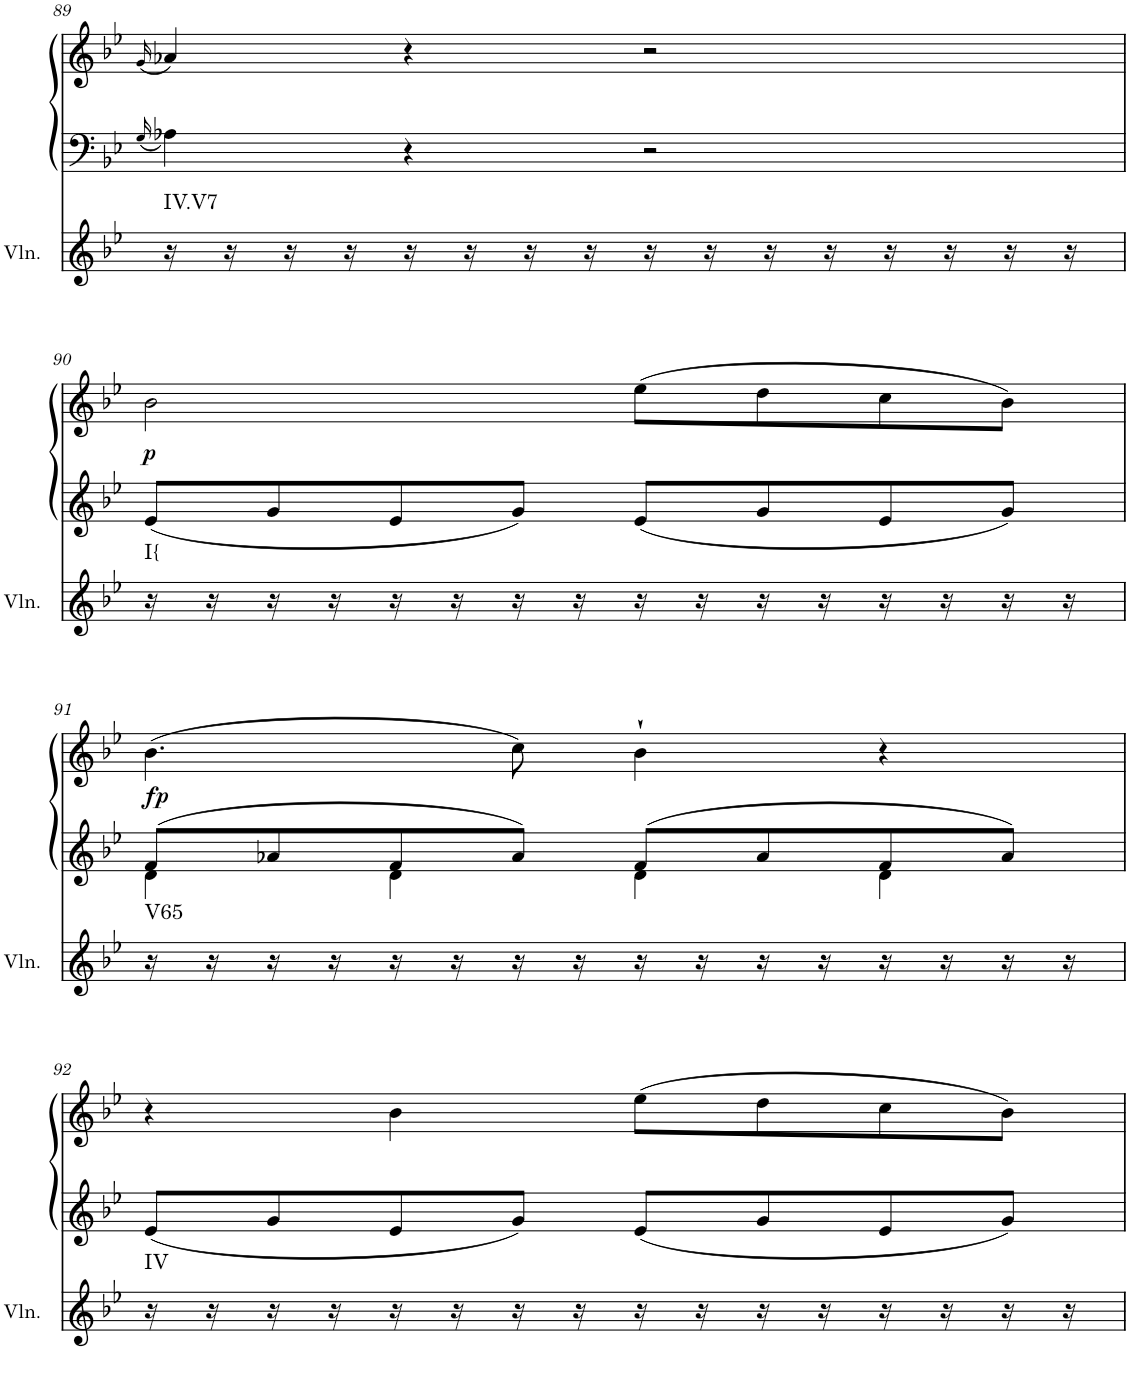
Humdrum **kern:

**kern	**harte	**kern	**kern	**dynam
*part2	*part2	*part1	*part1	*part1
*staff3	*	*staff2	*staff1	*staff1/2
*I"Violin	*	*I"Klavier linke Hand	*	*
*I'Vln.	*	*	*	*
!!LO:PB:g=z
*clefG2	*	*clefF4	*clefG2	*
*k[b-e-]	*	*k[b-e-]	*k[b-e-]	*
*M2/2	*	*M2/2	*M2/2	*
*met(c|)	*	*met(c|)	*met(c|)	*
=89	=89	=89	=89	=89
.	.	16qG/	(16qg/	.
!	!LO:H:kt=IV.V7	!	!	!
16r	N	4A-X\	4a-X/)	.
16r	.	.	.	.
16r	.	.	.	.
16r	.	.	.	.
16r	.	4r	4r	.
16r	.	.	.	.
16r	.	.	.	.
16r	.	.	.	.
16r	.	2r	2r	.
16r	.	.	.	.
16r	.	.	.	.
16r	.	.	.	.
16r	.	.	.	.
16r	.	.	.	.
16r	.	.	.	.
16r	.	.	.	.
!!LO:LB:g=z
=90	=90	=90	=90	=90
!	!LO:H:kt=I{	!	!	!LO:DY:b
16r	N	8e-/L	2b-\	p
16r	.	.	.	.
16r	.	8g/	.	.
16r	.	.	.	.
16r	.	8e-/	.	.
16r	.	.	.	.
16r	.	8g/J	.	.
16r	.	.	.	.
16r	.	8e-/L	(8ee-\L	.
16r	.	.	.	.
16r	.	8g/	8dd\	.
16r	.	.	.	.
16r	.	8e-/	8cc\	.
16r	.	.	.	.
16r	.	8g/J	8b-\J)	.
16r	.	.	.	.
!!LO:LB:g=z
=91	=91	=91	=91	=91
*	*	*^	*	*
!	!LO:H:kt=V65	!	!	!	!LO:DY:b
16r	N	8f/L	4d\	(4.b-\	fp
16r	.	.	.	.	.
16r	.	8a-X/	.	.	.
16r	.	.	.	.	.
16r	.	8f/	4d\	.	.
16r	.	.	.	.	.
16r	.	8a-/J	.	8cc\)	.
16r	.	.	.	.	.
16r	.	8f/L	4d\	4b-`\	.
16r	.	.	.	.	.
16r	.	8a-/	.	.	.
16r	.	.	.	.	.
16r	.	8f/	4d\	4r	.
16r	.	.	.	.	.
16r	.	8a-/J	.	.	.
16r	.	.	.	.	.
*	*	*v	*v	*	*
!!LO:LB:g=z
=92	=92	=92	=92	=92
!	!LO:H:kt=IV	!	!	!
16r	N	8e-/L	4r	.
16r	.	.	.	.
16r	.	8g/	.	.
16r	.	.	.	.
16r	.	8e-/	4b-\	.
16r	.	.	.	.
16r	.	8g/J	.	.
16r	.	.	.	.
16r	.	8e-/L	(8ee-\L	.
16r	.	.	.	.
16r	.	8g/	8dd\	.
16r	.	.	.	.
16r	.	8e-/	8cc\	.
16r	.	.	.	.
16r	.	8g/J	8b-\J)	.
16r	.	.	.	.
=	=	=	=	=
*-	*-	*-	*-	*-
